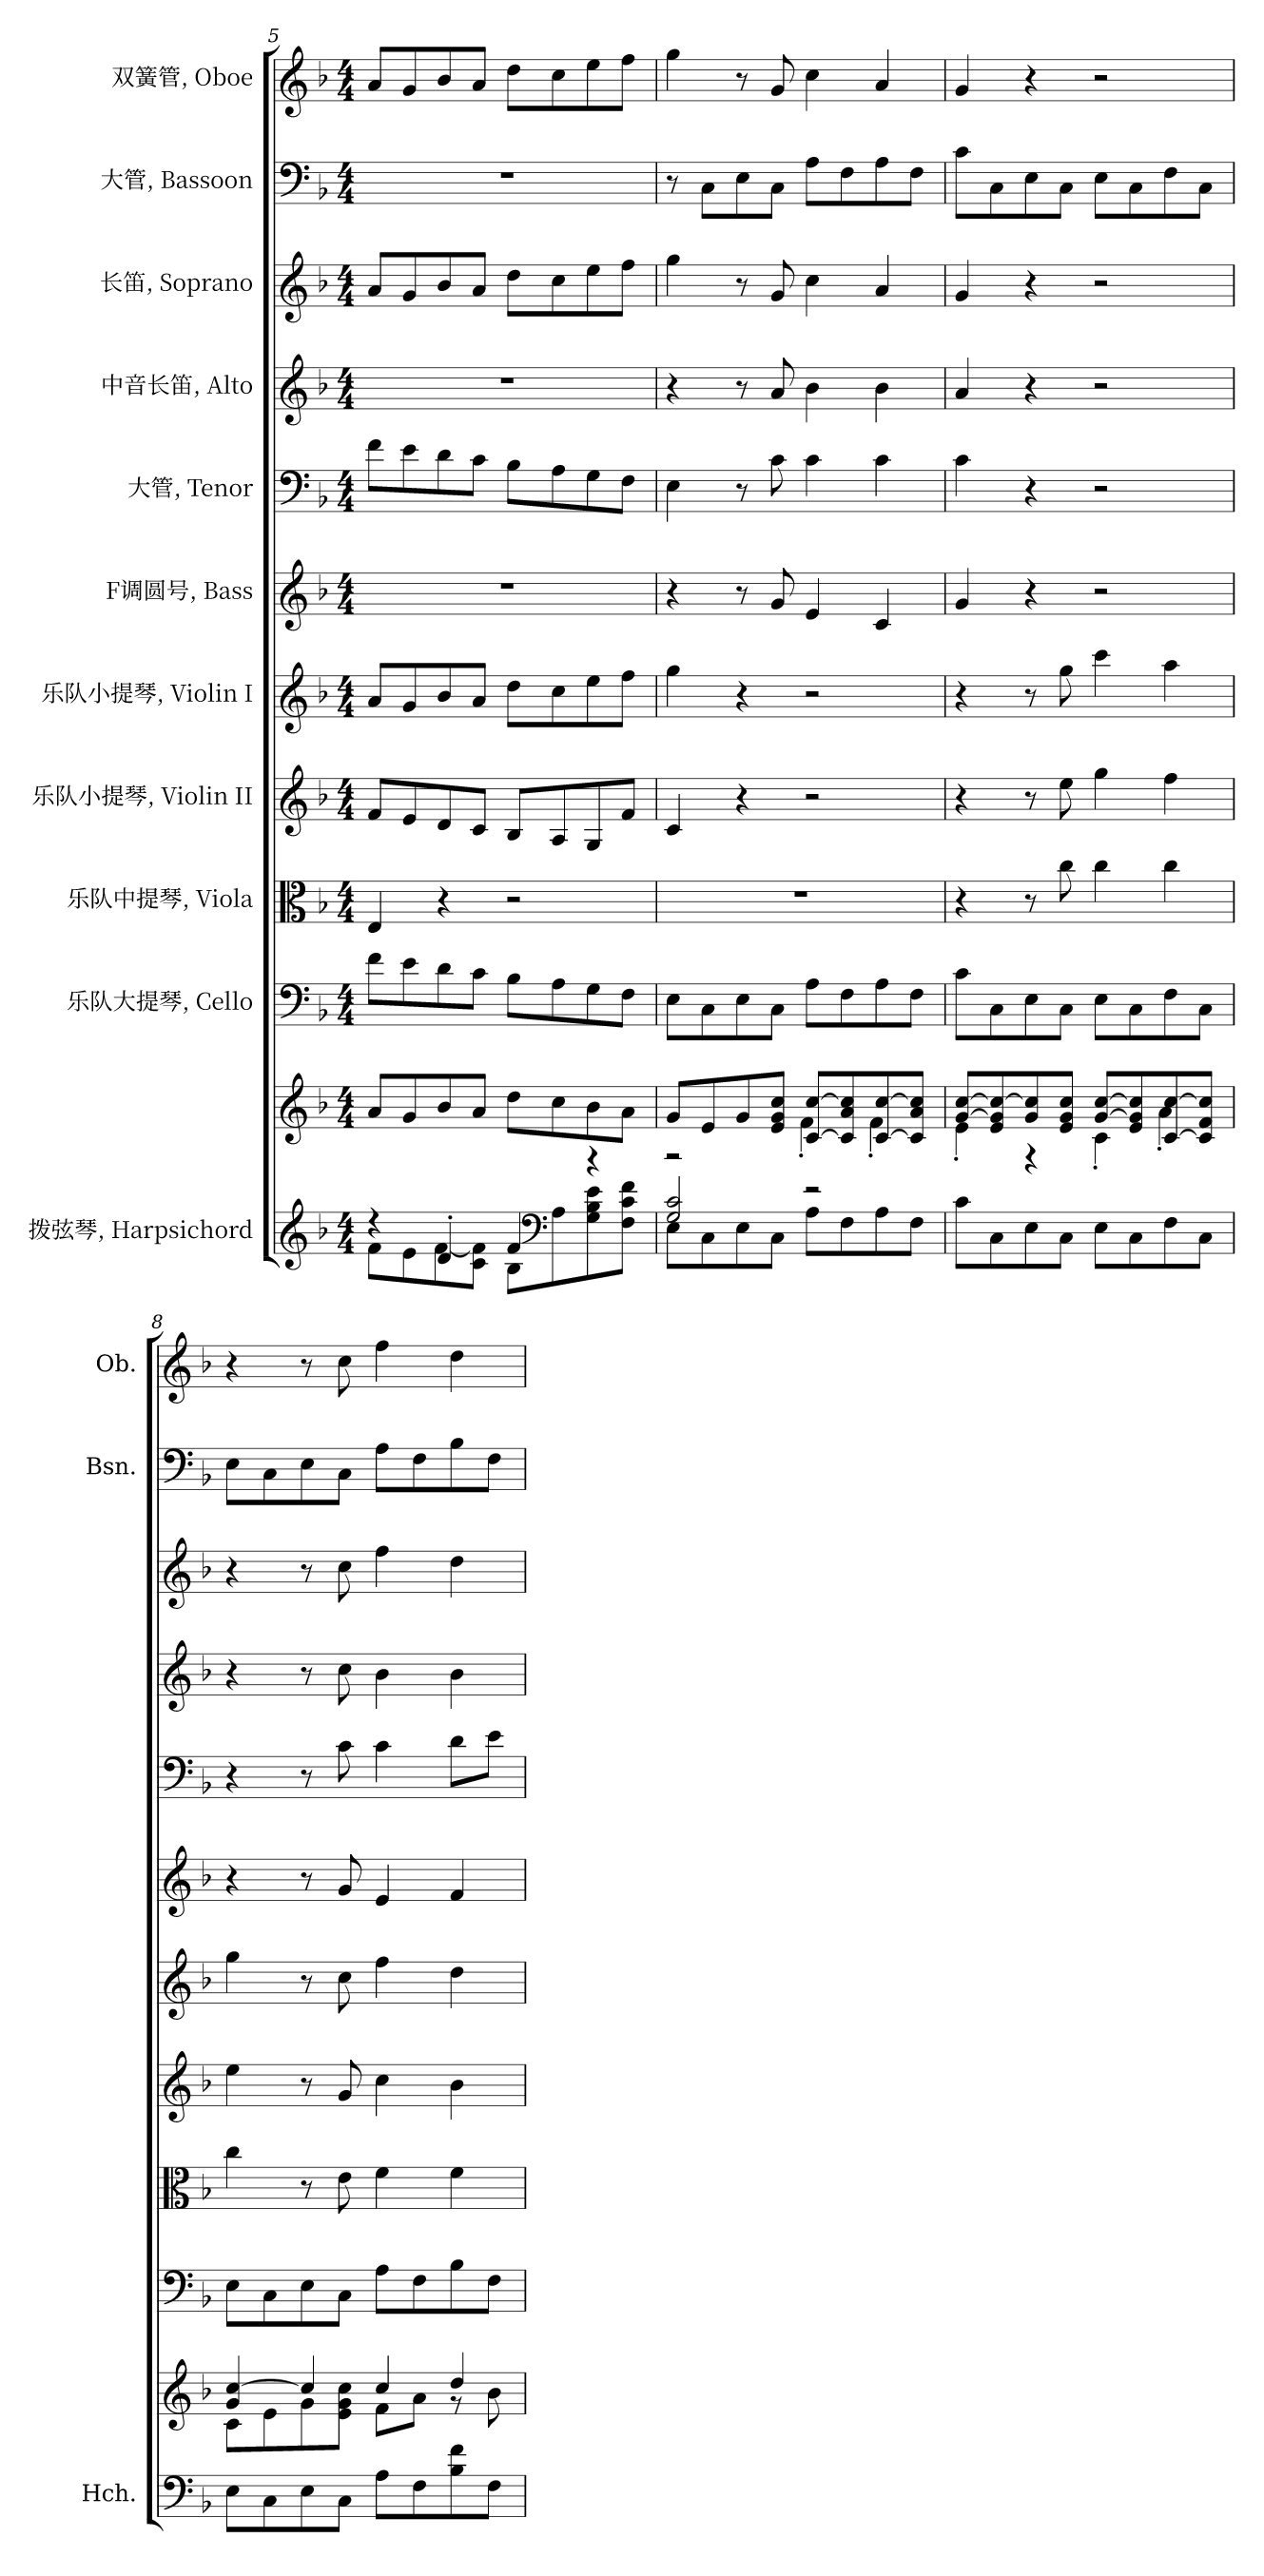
**kern	**kern	**kern	**kern	**kern	**kern	**kern	**kern	**kern	**kern	**kern	**kern
*part11	*part11	*part10	*part9	*part8	*part7	*part6	*part5	*part4	*part3	*part2	*part1
*staff12	*staff11	*staff10	*staff9	*staff8	*staff7	*staff6	*staff5	*staff4	*staff3	*staff2	*staff1
*I"拨弦琴, Harpsichord	*	*I"乐队大提琴, Cello	*I"乐队中提琴, Viola	*I"乐队小提琴, Violin II	*I"乐队小提琴, Violin I	*I"F调圆号, Bass	*I"大管, Tenor	*I"中音长笛, Alto	*I"长笛, Soprano	*I"大管, Bassoon	*I"双簧管, Oboe
*I'Hch.	*	*	*	*	*	*	*	*	*	*I'Bsn.	*I'Ob.
*clefG2	*clefG2	*clefF4	*clefC3	*clefG2	*clefG2	*clefG2	*clefF4	*clefG2	*clefG2	*clefF4	*clefG2
*	*	*	*	*	*	*ITrd4c7	*	*ITrd3c5	*	*	*
*k[b-]	*k[b-]	*k[b-]	*k[b-]	*k[b-]	*k[b-]	*k[b-e-]	*k[b-]	*k[]	*k[b-]	*k[b-]	*k[b-]
*M4/4	*M4/4	*M4/4	*M4/4	*M4/4	*M4/4	*M4/4	*M4/4	*M4/4	*M4/4	*M4/4	*M4/4
=5	=5	=5	=5	=5	=5	=5	=5	=5	=5	=5	=5
*^	*	*	*	*	*	*	*	*	*	*	*
4r	8f\L	8a/L	8f\L	4E/	8f/L	8a/L	1r	8f\L	1r	8a/L	1r	8a/L
.	8e\	8g/	8e\	.	8e/	8g/	.	8e\	.	8g/	.	8g/
4d'/	[8f\	8b-/	8d\	4r	8d/	8b-/	.	8d\	.	8b-/	.	8b-/
.	8c\ 8f\]J	8a/J	8c\J	.	8c/J	8a/J	.	8c\J	.	8a/J	.	8a/J
4f/	8B-\L	8dd\L	8B-\L	2r	8B-/L	8dd\L	.	8B-\L	.	8dd\L	.	8dd\L
*clefF4	*	*	*	*	*	*	*	*	*	*	*	*
.	8A\	8cc\	8A\	.	8A/	8cc\	.	8A\	.	8cc\	.	8cc\
4r	8G\ 8B-\ 8e\	8b-\	8G\	.	8G/	8ee\	.	8G\	.	8ee\	.	8ee\
.	8F\ 8c\ 8f\J	8a\J	8F\J	.	8f/J	8ff\J	.	8F\J	.	8ff\J	.	8ff\J
!!LO:PB:g=z
=6	=6	=6	=6	=6	=6	=6	=6	=6	=6	=6	=6	=6
*	*	*^	*	*	*	*	*	*	*	*	*	*
2G/ 2c/	8E\L	8g/L	2r	8E\L	1r	4c/	4gg\	4r	4E\	4r	4gg\	8r	4gg\
.	8C\	8e/	.	8C\	.	.	.	.	.	.	.	8C\L	.
.	8E\	8g/	.	8E\	.	4r	4r	8r	8r	8r	8r	8E\	8r
.	8C\J	8e/ 8g/ 8cc/J	.	8C\J	.	.	.	8c/	8c\	8e/	8g/	8C\J	8g/
2r	8A\L	[8c/ [8cc/L	4f'\	8A\L	.	2r	2r	4A/	4c\	4f\	4cc\	8A\L	4cc\
.	8F\	8c/] 8a/ 8cc/]	.	8F\	.	.	.	.	.	.	.	8F\	.
.	8A\	[8c/ [8cc/	4f'\	8A\	.	.	.	4F/	4c\	4f\	4a/	8A\	4a/
.	8F\J	8c/] 8a/ 8cc/]J	.	8F\J	.	.	.	.	.	.	.	8F\J	.
*v	*v	*	*	*	*	*	*	*	*	*	*	*	*
=7	=7	=7	=7	=7	=7	=7	=7	=7	=7	=7	=7	=7
8c\L	[8g/ [8cc/L	4e'\	8c\L	4r	4r	4r	4c/	4c\	4e/	4g/	8c\L	4g/
8C\	8e/ 8g/] 8cc/_	.	8C\	.	.	.	.	.	.	.	8C\	.
8E\	8g/ 8cc/]	4r	8E\	8r	8r	8r	4r	4r	4r	4r	8E\	4r
8C\J	8e/ 8g/ 8cc/J	.	8C\J	8cc\	8ee\	8gg\	.	.	.	.	8C\J	.
8E\L	[8g/ [8cc/L	4c'\	8E\L	4cc\	4gg\	4ccc\	2r	2r	2r	2r	8E\L	2r
8C\	8e/ 8g/] 8cc/]	.	8C\	.	.	.	.	.	.	.	8C\	.
8F\	[8c/ [8cc/	4a'\	8F\	4cc\	4ff\	4aa\	.	.	.	.	8F\	.
8C\J	8c/] 8f/ 8cc/]J	.	8C\J	.	.	.	.	.	.	.	8C\J	.
=8	=8	=8	=8	=8	=8	=8	=8	=8	=8	=8	=8	=8
8E\L	4g/ [4cc/	8c\L	8E\L	4cc\	4ee\	4gg\	4r	4r	4r	4r	8E\L	4r
8C\	.	8e\	8C\	.	.	.	.	.	.	.	8C\	.
8E\	4cc/]	8g\	8E\	8r	8r	8r	8r	8r	8r	8r	8E\	8r
8C\J	.	8e\ 8g\ 8cc\J	8C\J	8e\	8g/	8cc\	8c/	8c\	8g\	8cc\	8C\J	8cc\
8A\L	4cc/	8f\L	8A\L	4f\	4cc\	4ff\	4A/	4c\	4f\	4ff\	8A\L	4ff\
8F\	.	8a\J	8F\	.	.	.	.	.	.	.	8F\	.
8B-\ 8f\	4dd/	8r	8B-\	4f\	4b-\	4dd\	4B-/	8d\L	4f\	4dd\	8B-\	4dd\
8F\J	.	8b-\	8F\J	.	.	.	.	8e\J	.	.	8F\J	.
*	*v	*v	*	*	*	*	*	*	*	*	*	*
=	=	=	=	=	=	=	=	=	=	=	=
*-	*-	*-	*-	*-	*-	*-	*-	*-	*-	*-	*-
